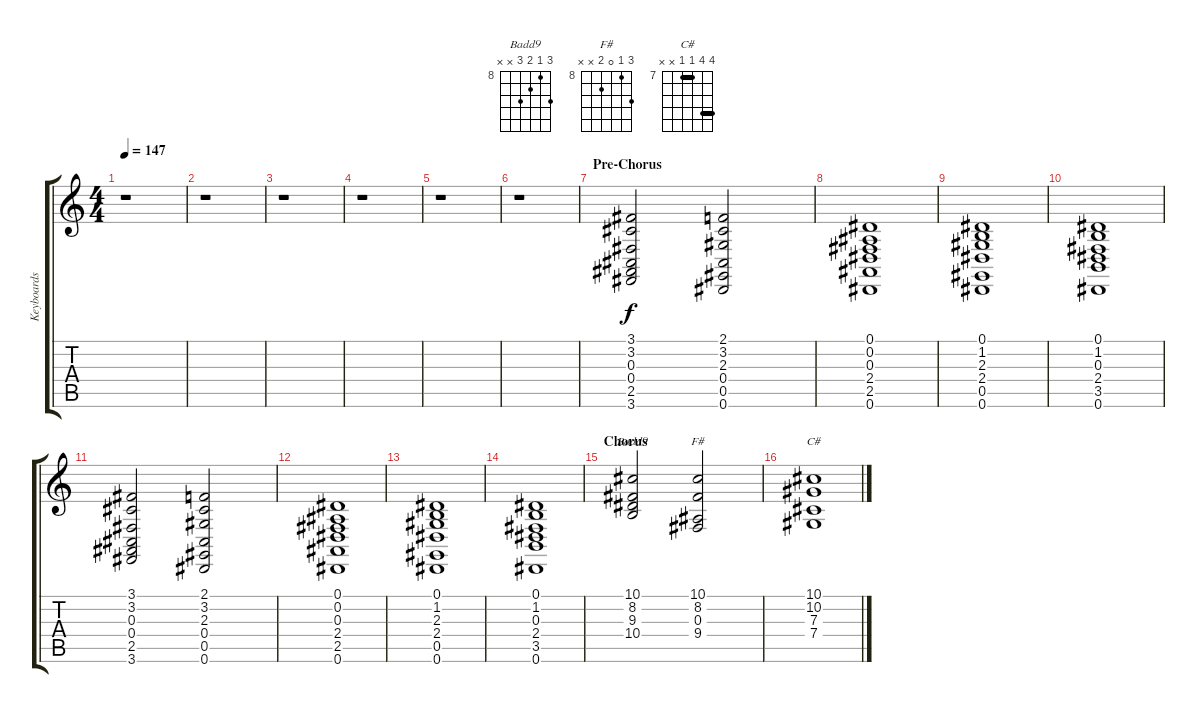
\track ("Keyboards" "Keyboards") {instrument stringensemble1}
\staff {score tabs}
\tuning (Eb4 Bb3 Gb3 Db3 Ab2 Eb2) {hide}
\chord ("Badd9" 10 8 9 10 x x) {firstfret 8}
\chord ("F#" 10 8 0 9 x x) {firstfret 8}
\chord ("C#" 10 10 7 7 x x) {firstfret 7 barre (7 10)}
\ts (4 4)
\tempo 147
\clef g2
\ks c
r.1{dy f} |
r.1 |
r.1 |
r.1 |
r.1 |
r.1 |
\section ("" "Pre-Chorus")
(3.1 3.2 0.3 0.4 2.5 3.6).2 (2.1 3.2 2.3 0.4 0.5 0.6).2 |
(0.1 0.2 0.3 2.4 2.5 0.6).1 |
(0.1 1.2 2.3 2.4 0.5 0.6).1 |
(0.1 1.2 0.3 2.4 3.5 0.6).1 |
(3.1 3.2 0.3 0.4 2.5 3.6).2 (2.1 3.2 2.3 0.4 0.5 0.6).2 |
(0.1 0.2 0.3 2.4 2.5 0.6).1 |
(0.1 1.2 2.3 2.4 0.5 0.6).1 |
(0.1 1.2 0.3 2.4 3.5 0.6).1 |
\section ("" "Chorus")
(10.1 8.2 9.3 10.4).2{ch "Badd9"} (10.1 8.2 0.3 9.4).2{ch "F#"} |
(10.1 10.2 7.3 7.4).1{ch "C#"}
